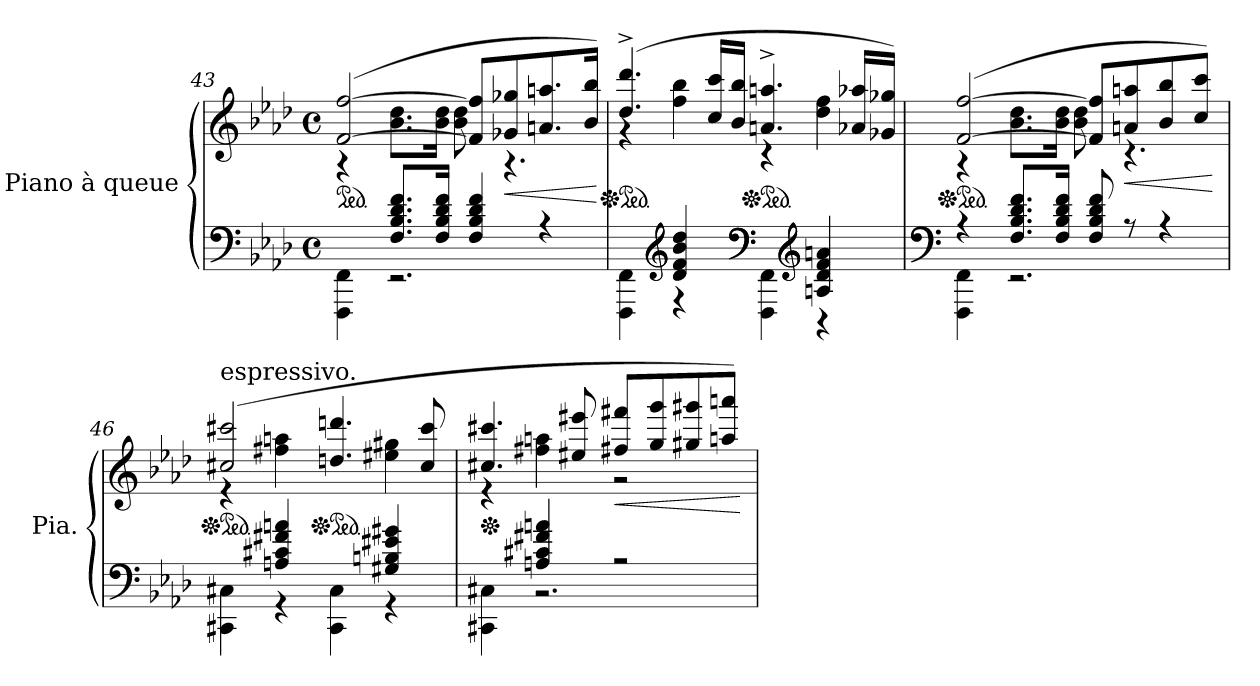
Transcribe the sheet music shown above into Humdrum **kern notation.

**kern	**kern	**dynam
*part1	*part1	*part1
*staff2	*staff1	*staff1/2
*I"Piano à queue	*	*
*I'Pia.	*	*
!!LO:LB:g=z
*clefF4	*clefG2	*
*k[b-e-a-d-]	*k[b-e-a-d-]	*
*M4/4	*M4/4	*
*met(c)	*met(c)	*
=43	=43	=43
*^	*	*
*	*	*ped	*
*	*	*^	*
4ryy	4FFF\ 4FF\	([2f/ [2ff/	4r	.
8.F/ 8.B-/ 8.d-/ 8.f/L	2.r	.	8.b-\ 8.dd-\L	.
16F/ 16B-/ 16d-/ 16f/Jk	.	.	16b-\ 16dd-\Jk	.
4F/ 4B-/ 4d-/ 4f/	.	8f/] 8ff/]L	8b-\ 8dd-\	.
!	!	!	!	!LO:HP:b
.	.	8g-X/ 8gg-X/	4.r	<
4r	.	8.an/ 8.aan/	.	.
.	.	16b-/ 16bb-/Jk)	.	.
*v	*v	*	*	*
*	*v	*v	*
.	.	[
=44	=44	=44
*^	*	*
*	*	*Xped	*
*	*	*ped	*
*	*	*^	*
4ryy	4FFF\ 4FF\	(4.dd-/^ 4.ddd-/^	4rg	.
*clefG2	*	*	*	*
4d-/ 4f/ 4b-/ 4dd-/	4r	.	4ff\ 4bb-\	.
.	.	16cc/ 16ccc/LL	.	.
.	.	16b-/ 16bb-/JJ	.	.
*clefF4	*	*	*	*
*	*	*Xped	*	*
*	*	*ped	*	*
4ryy	4FFF\ 4FF\	4.an/^ 4.aan/^	4r	.
*clefG2	*	*	*	*
4An/ 4d-/ 4f/ 4an/	4r	.	4dd-\ 4ff\	.
.	.	16a-X/ 16aa-X/LL	.	.
.	.	16g-X/ 16gg-X/JJ)	.	.
=45	=45	=45	=45	=45
*clefF4	*	*	*	*
*	*	*Xped	*	*
*	*	*ped	*	*
4r	4FFF\ 4FF\	([2f/ [2ff/	4r	.
8.F/ 8.B-/ 8.d-/ 8.f/L	2.r	.	8.b-\ 8.dd-\L	.
16F/ 16B-/ 16d-/ 16f/Jk	.	.	16b-\ 16dd-\Jk	.
8F/ 8B-/ 8d-/ 8f/	.	8f/] 8ff/]L	8b-\ 8dd-\	.
!	!	!	!	!LO:HP:b
8r	.	8an/ 8aan/	4.r	<
4r	.	8b-/ 8bb-/	.	.
.	.	8cc/ 8ccc/J)	.	.
*v	*v	*	*	*
*	*v	*v	*
.	.	[
=46	=46	=46
*^	*	*
*	*	*Xped	*
*	*	*ped	*
*	*	*^	*
!	!	!LO:TX:a:t=espressivo.	!	!
4ryy	4CC#X\ 4C#X\	(2cc#X/ 2ccc#X/	4r	.
4An/ 4c#X/ 4f#X/ 4an/	4r	.	4ff#X\ 4aan\	.
*	*	*Xped	*	*
*	*	*ped	*	*
4ryy	4CC#\ 4C#\	4.ddn/ 4.dddn/	4ryy	.
4G#X/ 4Bn/ 4e#X/ 4g#X/	4r	.	4ee#X\ 4gg#X\	.
.	.	8cc#/ 8ccc#/	.	.
!!LO:LB:g=z	!!
=47	=47	=47	=47	=47
*	*	*Xped	*	*
4ryy	4CC#X\ 4C#X\	4.cc#X/ 4.ccc#X/	4r	.
4An/ 4c#X/ 4f#X/ 4an/	2.r	.	4ff#X\ 4aan\	.
.	.	8ee#X/ 8eee#X/	.	.
!	!	!	!	!LO:HP:b
2r	.	8ff#X/ 8fff#X/L	2r	<
.	.	8gg/ 8ggg/	.	.
.	.	8gg#X/ 8ggg#X/	.	.
.	.	8aan/ 8aaan/J)	.	.
*v	*v	*	*	*
*	*v	*v	*
.	.	[
=	=	=
*-	*-	*-
